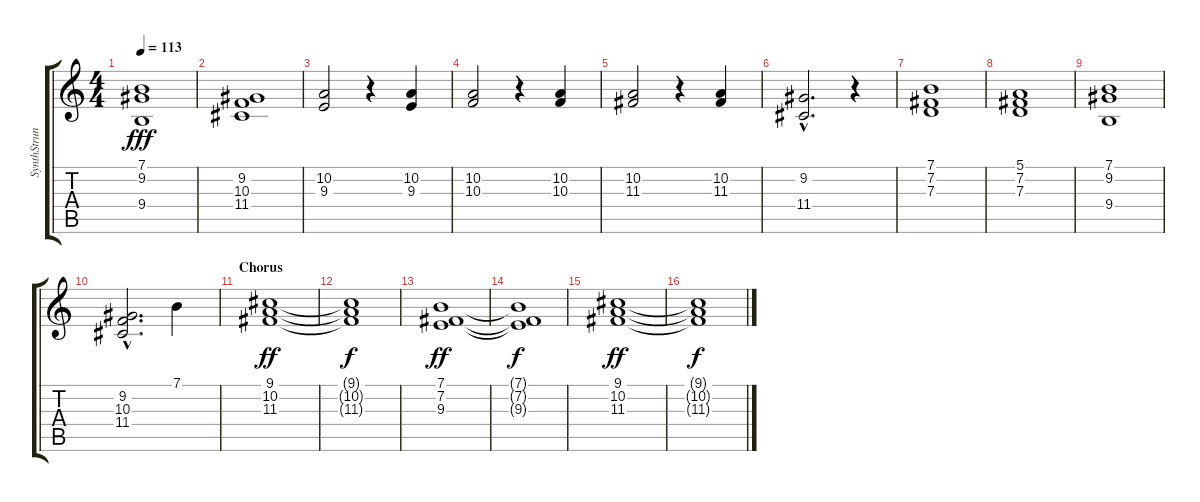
\track ("SynthStrungs" "SynthStrun") {instrument synthstrings1}
\staff {score tabs}
\tuning (E4 B3 G3 D3 A2 E2) {hide}
\ts (4 4)
\tempo 113
\clef g2
\ks c
(7.1 9.2 9.4).1{dy fff} |
(9.2 10.3 11.4).1 |
(10.2 9.3).2 r.4 (10.2 9.3).4 |
(10.2 10.3).2 r.4 (10.2 10.3).4 |
(10.2 11.3).2 r.4 (10.2 11.3).4 |
(9.2{hac} 11.4{hac}).2{d} r.4 |
(7.1 7.2 7.3).1 |
(5.1 7.2 7.3).1 |
(7.1 9.2 9.4).1 |
(9.2{hac} 10.3 11.4).2{d} 7.1.4 |
\section ("" "Chorus")
(9.1 10.2 11.3).1{dy ff} |
(9.1{t} 10.2{t} 11.3{t}).1{dy f} |
(7.1 7.2 9.3).1{dy ff} |
(7.1{t} 7.2{t} 9.3{t}).1{dy f} |
(9.1 10.2 11.3).1{dy ff} |
(9.1{t} 10.2{t} 11.3{t}).1{dy f}
